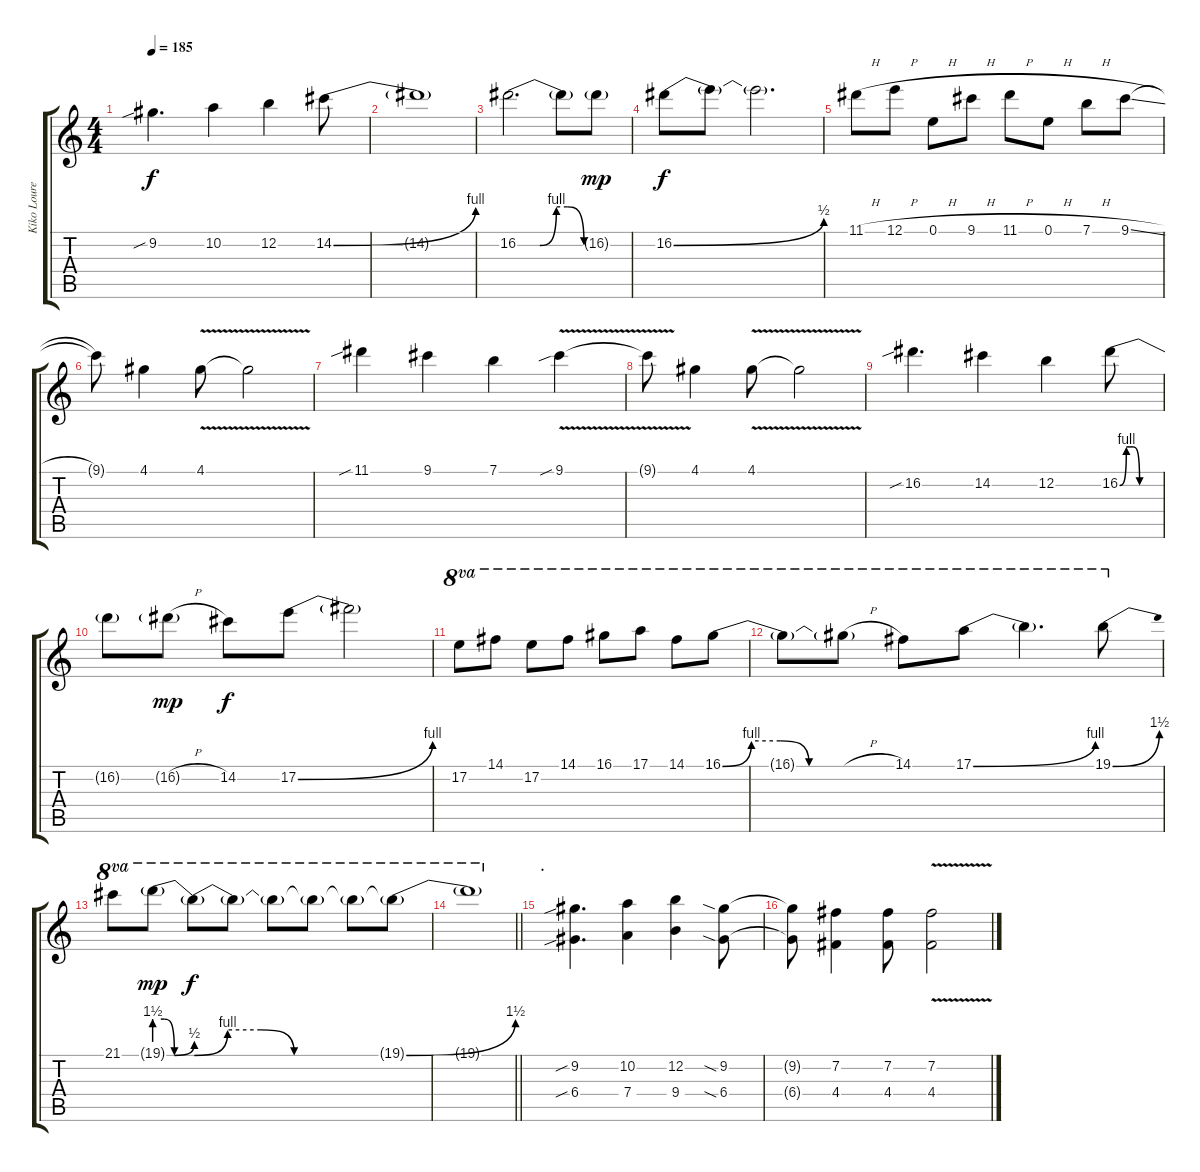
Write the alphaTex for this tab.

\track ("Kiko Loureiro" "Kiko Loure") {instrument distortionguitar}
\staff {score tabs}
\tuning (E4 B3 G3 D3 A2 E2) {hide}
\ts (4 4)
\tempo 185
\clef g2
\ks c
9.2{sib}.4{d dy f} 10.2.4 12.2.4 14.2{be (bend 0 0 60 4)}.8 |
14.2{t}.1 |
16.2{be (custom 0 0 20 0 35 4 45 4 60 0)}.2{d} 16.2{t}.8 16.2{g}.8{dy mp} |
16.2{be (bend 0 0 60 2)}.8{dy f} 16.2{t}.8 16.2{t}.2{d} |
11.1{h}.8 12.1{h}.8 0.1{h}.8 9.1{h}.8 11.1{h}.8 0.1{h}.8 7.1{h}.8 9.1{sl}.8 |
9.1{t}.8 4.1.4 4.1{v}.8 4.1{t}.2 |
11.1{sib}.4 9.1.4 7.1.4 9.1{v sib}.4 |
9.1{t}.8 4.1.4 4.1{v}.8 4.1{t}.2 |
16.2{sib}.4{d} 14.2.4 12.2.4 16.2{be (custom 0 0 10 4 20 4 30 0 60 0)}.8 |
16.2{t}.8 16.2{h g}.8{dy mp} 14.2.8{dy f} 17.2{be (bend 0 0 60 4)}.8 17.2{t}.2 |
17.2.8{ot 8va} 14.1.8{ot 8va} 17.2.8{ot 8va} 14.1.8{ot 8va} 16.1.8{ot 8va} 17.1.8{ot 8va} 14.1.8{ot 8va} 16.1{be (custom 0 0 10 4 20 4 30 0 60 0)}.8{ot 8va} |
16.1{t}.8{ot 8va} 16.1{h t}.8{ot 8va} 14.1.8{ot 8va} 17.1{be (bend 0 0 60 4)}.8{ot 8va} 17.1{t}.4{d ot 8va} 19.1{be (bend 0 0 60 6)}.8{ot 8va} |
21.1.8{ot 8va} 19.1{be (custom 0 6 15 6 30 0 60 2) g}.8{ot 8va dy mp} 19.1{be (custom 0 0 10 4 20 4 30 0 60 0) t}.8{ot 8va dy f} 19.1{t}.8{ot 8va} 19.1{t}.8{ot 8va} 19.1{t}.8{ot 8va} 19.1{t}.8{ot 8va} 19.1{be (bend 0 0 60 6) t}.8{ot 8va} |
\barLineRight lightlight
19.1{t}.1{ot 8va} |
\section ("" ".")
(9.2{sib} 6.4{sib}).4{d} (10.2 7.4).4 (12.2 9.4).4 (9.2{sia} 6.4{sia}).8 |
(9.2{t} 6.4{t}).8 (7.2 4.4).4 (7.2 4.4).8 (7.2{v} 4.4{v}).2
